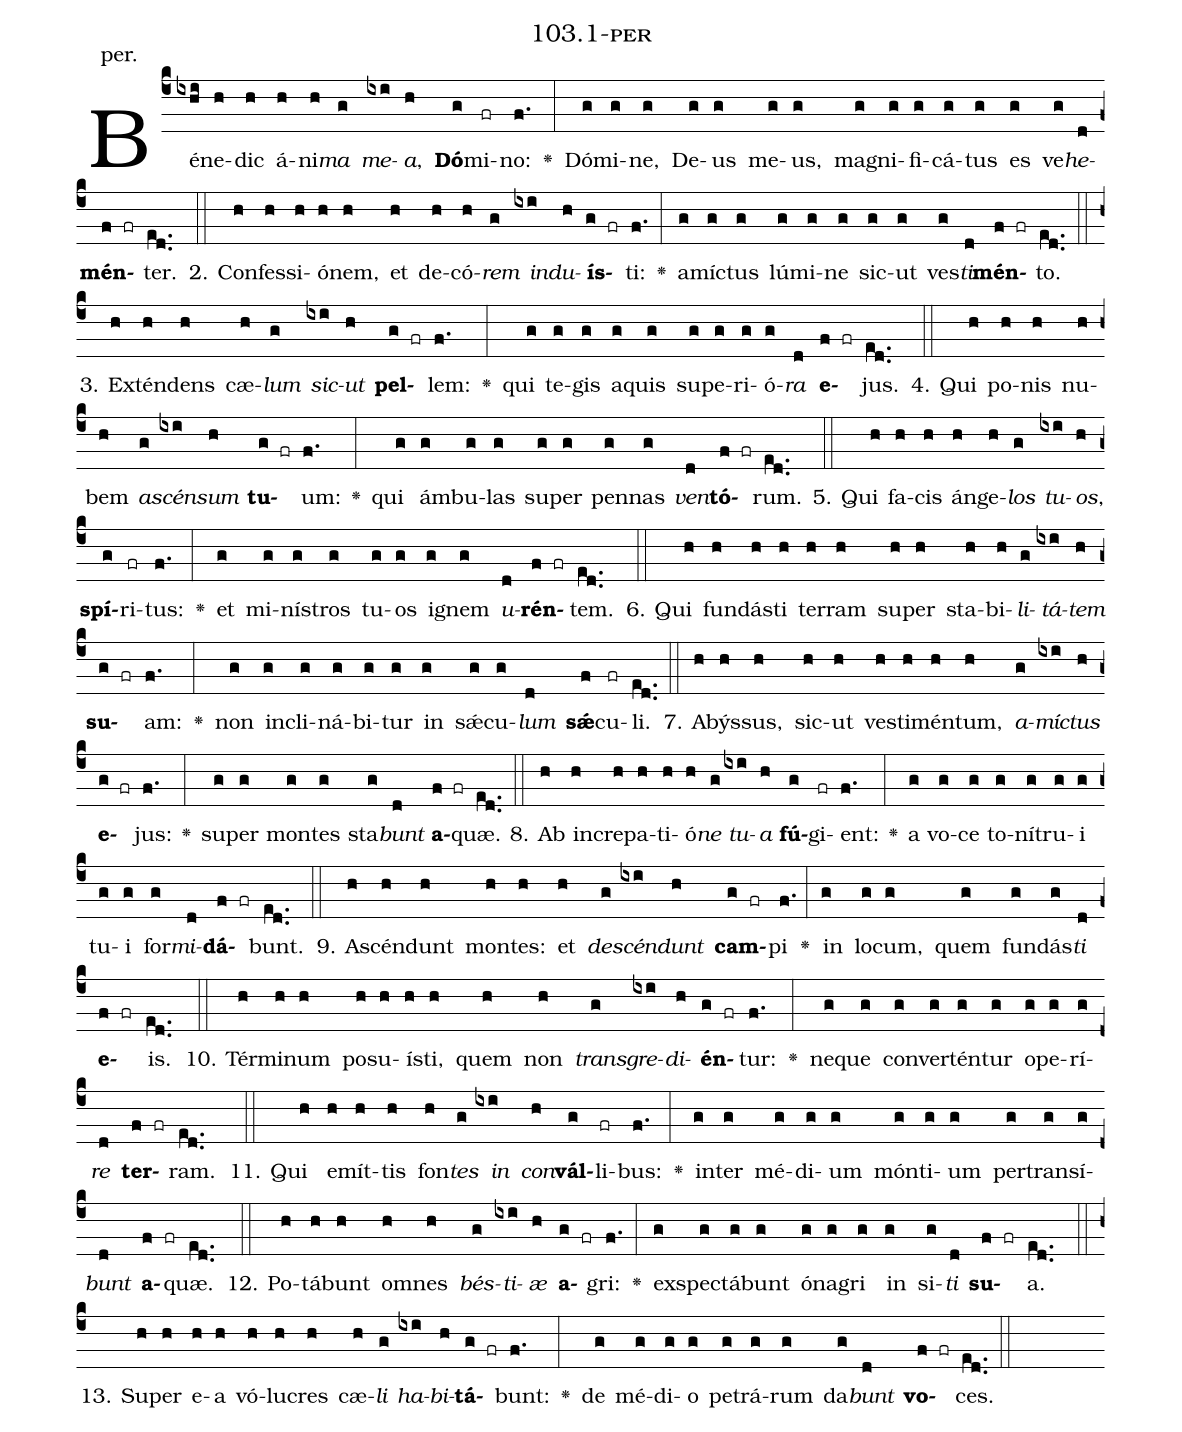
name: 103.1-per;
annotation: per.;
%%
(c4)Bé(ixhi)ne(h)dic(h) á(h)ni(h)<i>ma</i>(g) <i>me</i>(ixi)<i>a</i>,(h) <b>Dó</b>(g)mi(fr)no:(f.) <v>\greheightstar</v>(:) Dó(g)mi(g)ne,(g) De(g)us(g) me(g)us,(g) ma(g)gni(g)fi(g)cá(g)tus(g) es(g) ve(g)<i>he</i>(d)<b>mén</b>(f fr)ter.(ed..) (::)
2. Con(h)fes(h)si(h)ó(h)nem,(h) et(h) de(h)có(h)<i>rem</i>(g) <i>ind</i>(ixi)<i>u</i>(h)<b>ís</b>(g fr)ti:(f.) <v>\greheightstar</v>(:) a(g)míc(g)tus(g) lú(g)mi(g)ne(g) sic(g)ut(g) ves(g)<i>ti</i>(d)<b>mén</b>(f fr)to.(ed..) (::)
3. Ex(h)tén(h)dens(h) cæ(h)<i>lum</i>(g) <i>sic</i>(ixi)<i>ut</i>(h) <b>pel</b>(g fr)lem:(f.) <v>\greheightstar</v>(:) qui(g) te(g)gis(g) a(g)quis(g) su(g)pe(g)ri(g)ó(g)<i>ra</i>(d) <b>e</b>(f fr)jus.(ed..) (::)
4. Qui(h) po(h)nis(h) nu(h)bem(h) <i>a</i>(g)<i>scén</i>(ixi)<i>sum</i>(h) <b>tu</b>(g fr)um:(f.) <v>\greheightstar</v>(:) qui(g) ám(g)bu(g)las(g) su(g)per(g) pen(g)nas(g) <i>ven</i>(d)<b>tó</b>(f fr)rum.(ed..) (::)
5. Qui(h) fa(h)cis(h) án(h)ge(h)<i>los</i>(g) <i>tu</i>(ixi)<i>os</i>,(h) <b>spí</b>(g)ri(fr)tus:(f.) <v>\greheightstar</v>(:) et(g) mi(g)nís(g)tros(g) tu(g)os(g) i(g)gnem(g) <i>u</i>(d)<b>rén</b>(f fr)tem.(ed..) (::)
6. Qui(h) fun(h)dás(h)ti(h) ter(h)ram(h) su(h)per(h) sta(h)bi(h)<i>li</i>(g)<i>tá</i>(ixi)<i>tem</i>(h) <b>su</b>(g fr)am:(f.) <v>\greheightstar</v>(:) non(g) in(g)cli(g)ná(g)bi(g)tur(g) in(g) sǽ(g)cu(g)<i>lum</i>(d) <b>sǽ</b>(f)cu(fr)li.(ed..) (::)
7. A(h)býs(h)sus,(h) sic(h)ut(h) ves(h)ti(h)mén(h)tum,(h) <i>a</i>(g)<i>míc</i>(ixi)<i>tus</i>(h) <b>e</b>(g fr)jus:(f.) <v>\greheightstar</v>(:) su(g)per(g) mon(g)tes(g) sta(g)<i>bunt</i>(d) <b>a</b>(f fr)quæ.(ed..) (::)
8. Ab(h) in(h)cre(h)pa(h)ti(h)ó(h)<i>ne</i>(g) <i>tu</i>(ixi)<i>a</i>(h) <b>fú</b>(g)gi(fr)ent:(f.) <v>\greheightstar</v>(:) a(g) vo(g)ce(g) to(g)ní(g)tru(g)i(g) tu(g)i(g) for(g)<i>mi</i>(d)<b>dá</b>(f fr)bunt.(ed..) (::)
9. A(h)scén(h)dunt(h) mon(h)tes:(h) et(h) <i>de</i>(g)<i>scén</i>(ixi)<i>dunt</i>(h) <b>cam</b>(g fr)pi(f.) <v>\greheightstar</v>(:) in(g) lo(g)cum,(g) quem(g) fun(g)dás(g)<i>ti</i>(d) <b>e</b>(f fr)is.(ed..) (::)
10. Tér(h)mi(h)num(h) po(h)su(h)ís(h)ti,(h) quem(h) non(h) <i>trans</i>(g)<i>gre</i>(ixi)<i>di</i>(h)<b>én</b>(g fr)tur:(f.) <v>\greheightstar</v>(:) ne(g)que(g) con(g)ver(g)tén(g)tur(g) o(g)pe(g)rí(g)<i>re</i>(d) <b>ter</b>(f fr)ram.(ed..) (::)
11. Qui(h) e(h)mít(h)tis(h) fon(h)<i>tes</i>(g) <i>in</i>(ixi) <i>con</i>(h)<b>vál</b>(g)li(fr)bus:(f.) <v>\greheightstar</v>(:) in(g)ter(g) mé(g)di(g)um(g) món(g)ti(g)um(g) per(g)trans(g)í(g)<i>bunt</i>(d) <b>a</b>(f fr)quæ.(ed..) (::)
12. Po(h)tá(h)bunt(h) om(h)nes(h) <i>bés</i>(g)<i>ti</i>(ixi)<i>æ</i>(h) <b>a</b>(g fr)gri:(f.) <v>\greheightstar</v>(:) ex(g)spec(g)tá(g)bunt(g) ó(g)na(g)gri(g) in(g) si(g)<i>ti</i>(d) <b>su</b>(f fr)a.(ed..) (::)
13. Su(h)per(h) e(h)a(h) vó(h)lu(h)cres(h) cæ(h)<i>li</i>(g) <i>ha</i>(ixi)<i>bi</i>(h)<b>tá</b>(g fr)bunt:(f.) <v>\greheightstar</v>(:) de(g) mé(g)di(g)o(g) pe(g)trá(g)rum(g) da(g)<i>bunt</i>(d) <b>vo</b>(f fr)ces.(ed..) (::)
